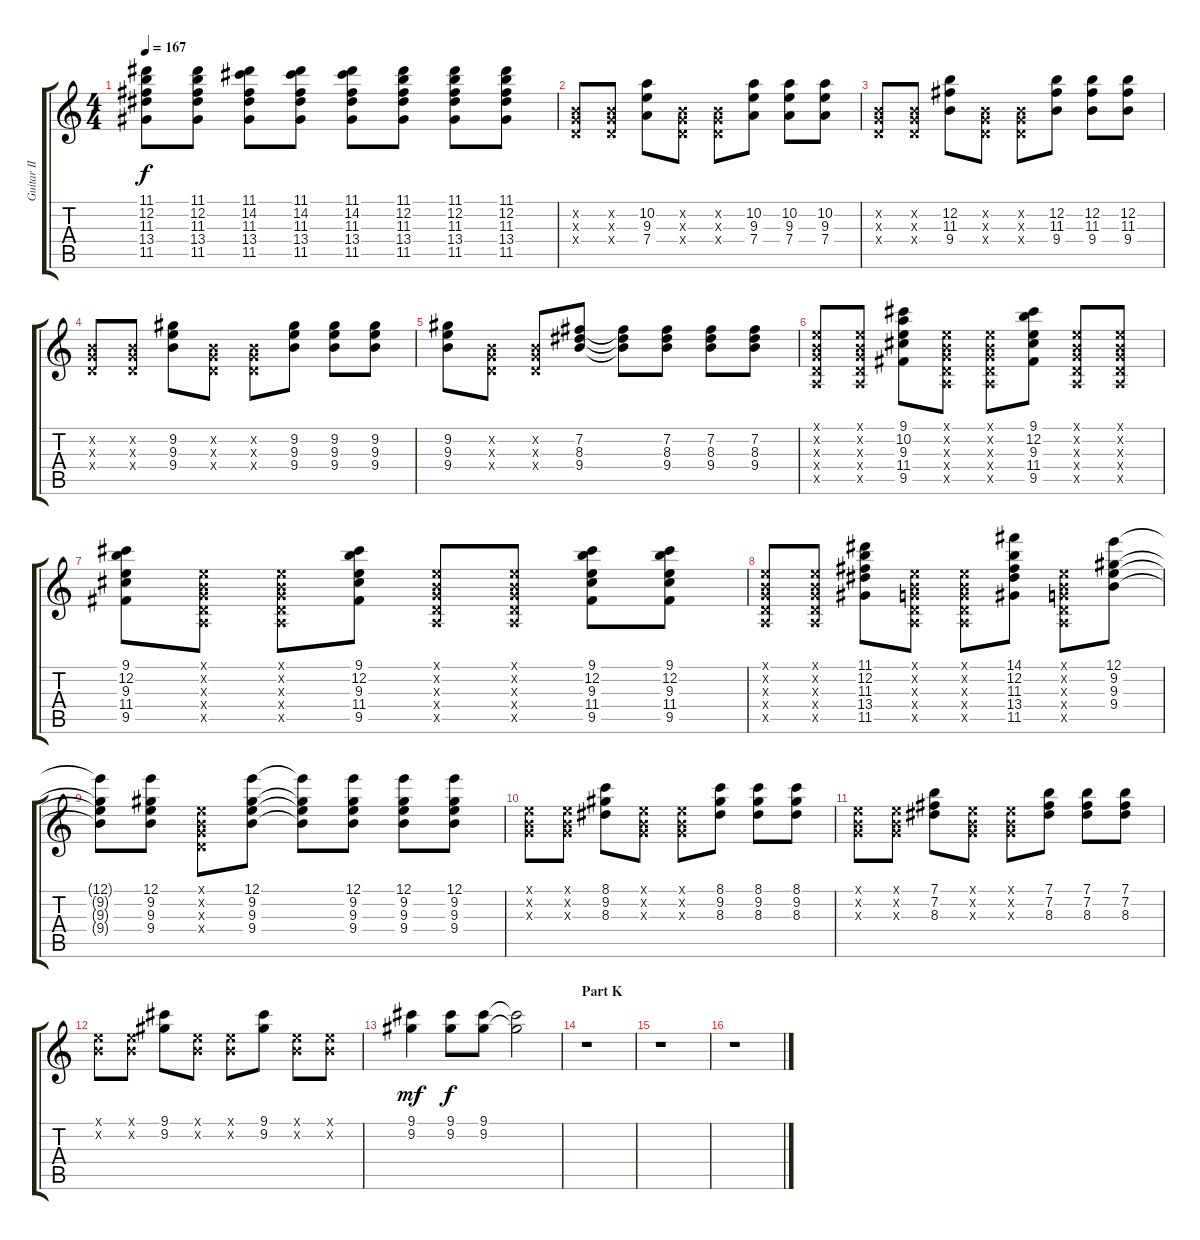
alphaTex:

\track ("Guitar II (Ken)" "Guitar II ") {instrument electricguitarclean}
\staff {score tabs}
\tuning (E4 B3 G3 D3 A2 E2) {hide}
\ts (4 4)
\tempo 167
\clef g2
\ks c
(11.1 12.2 11.3 13.4 11.5).8{dy f} (11.1 12.2 11.3 13.4 11.5).8 (11.1 14.2 11.3 13.4 11.5).8 (11.1 14.2 11.3 13.4 11.5).8 (11.1 14.2 11.3 13.4 11.5).8 (11.1 12.2 11.3 13.4 11.5).8 (11.1 12.2 11.3 13.4 11.5).8 (11.1 12.2 11.3 13.4 11.5).8 |
(0.2{x} 0.3{x} 0.4{x}).8 (0.2{x} 0.3{x} 0.4{x}).8 (10.2 9.3 7.4).8 (0.2{x} 0.3{x} 0.4{x}).8 (0.2{x} 0.3{x} 0.4{x}).8 (10.2 9.3 7.4).8 (10.2 9.3 7.4).8 (10.2 9.3 7.4).8 |
(0.2{x} 0.3{x} 0.4{x}).8 (0.2{x} 0.3{x} 0.4{x}).8 (12.2 11.3 9.4).8 (0.2{x} 0.3{x} 0.4{x}).8 (0.2{x} 0.3{x} 0.4{x}).8 (12.2 11.3 9.4).8 (12.2 11.3 9.4).8 (12.2 11.3 9.4).8 |
(0.2{x} 0.3{x} 0.4{x}).8 (0.2{x} 0.3{x} 0.4{x}).8 (9.2 9.3 9.4).8 (0.2{x} 0.3{x} 0.4{x}).8 (0.2{x} 0.3{x} 0.4{x}).8 (9.2 9.3 9.4).8 (9.2 9.3 9.4).8 (9.2 9.3 9.4).8 |
(9.2 9.3 9.4).8 (0.2{x} 0.3{x} 0.4{x}).8 (0.2{x} 0.3{x} 0.4{x}).8 (7.2 8.3 9.4).8 (7.2{t} 8.3{t} 9.4{t}).8 (7.2 8.3 9.4).8 (7.2 8.3 9.4).8 (7.2 8.3 9.4).8 |
(0.1{x} 0.2{x} 0.3{x} 0.4{x} 0.5{x}).8 (0.1{x} 0.2{x} 0.3{x} 0.4{x} 0.5{x}).8 (9.1 10.2 9.3 11.4 9.5).8 (0.1{x} 0.2{x} 0.3{x} 0.4{x} 0.5{x}).8 (0.1{x} 0.2{x} 0.3{x} 0.4{x} 0.5{x}).8 (9.1 12.2 9.3 11.4 9.5).8 (0.1{x} 0.2{x} 0.3{x} 0.4{x} 0.5{x}).8 (0.1{x} 0.2{x} 0.3{x} 0.4{x} 0.5{x}).8 |
(9.1 12.2 9.3 11.4 9.5).8 (0.1{x} 0.2{x} 0.3{x} 0.4{x} 0.5{x}).8 (0.1{x} 0.2{x} 0.3{x} 0.4{x} 0.5{x}).8 (9.1 12.2 9.3 11.4 9.5).8 (0.1{x} 0.2{x} 0.3{x} 0.4{x} 0.5{x}).8 (0.1{x} 0.2{x} 0.3{x} 0.4{x} 0.5{x}).8 (9.1 12.2 9.3 11.4 9.5).8 (9.1 12.2 9.3 11.4 9.5).8 |
(0.1{x} 0.2{x} 0.3{x} 0.4{x} 0.5{x}).8 (0.1{x} 0.2{x} 0.3{x} 0.4{x} 0.5{x}).8 (11.1 12.2 11.3 13.4 11.5).8 (0.1{x} 0.2{x} 0.3{x} 0.4{x} 0.5{x}).8 (0.1{x} 0.2{x} 0.3{x} 0.4{x} 0.5{x}).8 (14.1 12.2 11.3 13.4 11.5).8 (0.1{x} 0.2{x} 0.3{x} 0.4{x} 0.5{x}).8 (12.1 9.2 9.3 9.4).8 |
(12.1{t} 9.2{t} 9.3{t} 9.4{t}).8 (12.1 9.2 9.3 9.4).8 (0.1{x} 0.2{x} 0.3{x} 0.4{x}).8 (12.1 9.2 9.3 9.4).8 (12.1{t} 9.2{t} 9.3{t} 9.4{t}).8 (12.1 9.2 9.3 9.4).8 (12.1 9.2 9.3 9.4).8 (12.1 9.2 9.3 9.4).8 |
(0.1{x} 0.2{x} 0.3{x}).8 (0.1{x} 0.2{x} 0.3{x}).8 (8.1 9.2 8.3).8 (0.1{x} 0.2{x} 0.3{x}).8 (0.1{x} 0.2{x} 0.3{x}).8 (8.1 9.2 8.3).8 (8.1 9.2 8.3).8 (8.1 9.2 8.3).8 |
(0.1{x} 0.2{x} 0.3{x}).8 (0.1{x} 0.2{x} 0.3{x}).8 (7.1 7.2 8.3).8 (0.1{x} 0.2{x} 0.3{x}).8 (0.1{x} 0.2{x} 0.3{x}).8 (7.1 7.2 8.3).8 (7.1 7.2 8.3).8 (7.1 7.2 8.3).8 |
(0.1{x} 0.2{x}).8 (0.1{x} 0.2{x}).8 (9.1 9.2).8 (0.1{x} 0.2{x}).8 (0.1{x} 0.2{x}).8 (9.1 9.2).8 (0.1{x} 0.2{x}).8 (0.1{x} 0.2{x}).8 |
(9.1 9.2).4{dy mf} (9.1 9.2).8{dy f} (9.1 9.2).8 (9.1{t} 9.2{t}).2 |
\section ("" "Part K")
r.1 |
r.1 |
r.1
